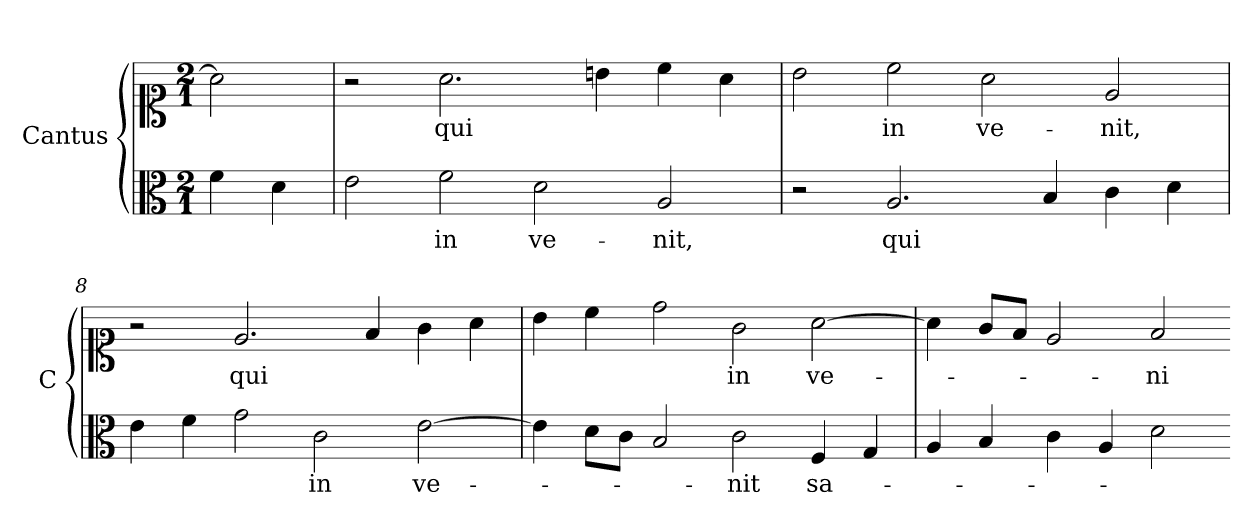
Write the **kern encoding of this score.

**kern	**text	**kern	**text
*part1	*part1	*part1	*part1
*staff2	*staff2	*staff1	*staff1
*I"Cantus	*	*	*
*I'C	*	*	*
*clefC3	*	*clefC1	*
*k[]	*	*k[]	*
*D:dor	*	*D:dor	*
*M2/1	*	*M2/1	*
=	=	=	=
4f	.	2ai]	.
4d	.	.	.
=6	=6	=6	=6
2e	.	2r	.
2f	in	2.a	qui
2d	ve-	.	.
.	.	4bn	.
2A	-nit,	4cc	.
.	.	4a	.
=7	=7	=7	=7
2r	.	2b	.
2.A	qui	2cc	in
.	.	2a	ve-
4B	.	.	.
4c	.	2e	-nit,
4d	.	.	.
=8	=8	=8	=8
4e	.	2r	.
4f	.	.	.
2g	.	2.e	qui
2c	in	.	.
.	.	4f	.
[2e	ve-	4g	.
.	.	4a	.
=9	=9	=9	=9
4e]	.	4b	.
8dL	.	4cc	.
8cJ	.	.	.
2B	.	2dd	.
2c	-nit	2g	in
4Fi	sa-	[2a	ve-
4Gi	.	.	.
=10	=10	=10	=10
4Ai	.	4a]	.
4Bi	.	8gL	.
.	.	8fJ	.
4ci	.	2e	.
4Ai	.	.	.
2di	.	2f	-ni
=-	=-	=-	=-
*-	*-	*-	*-
